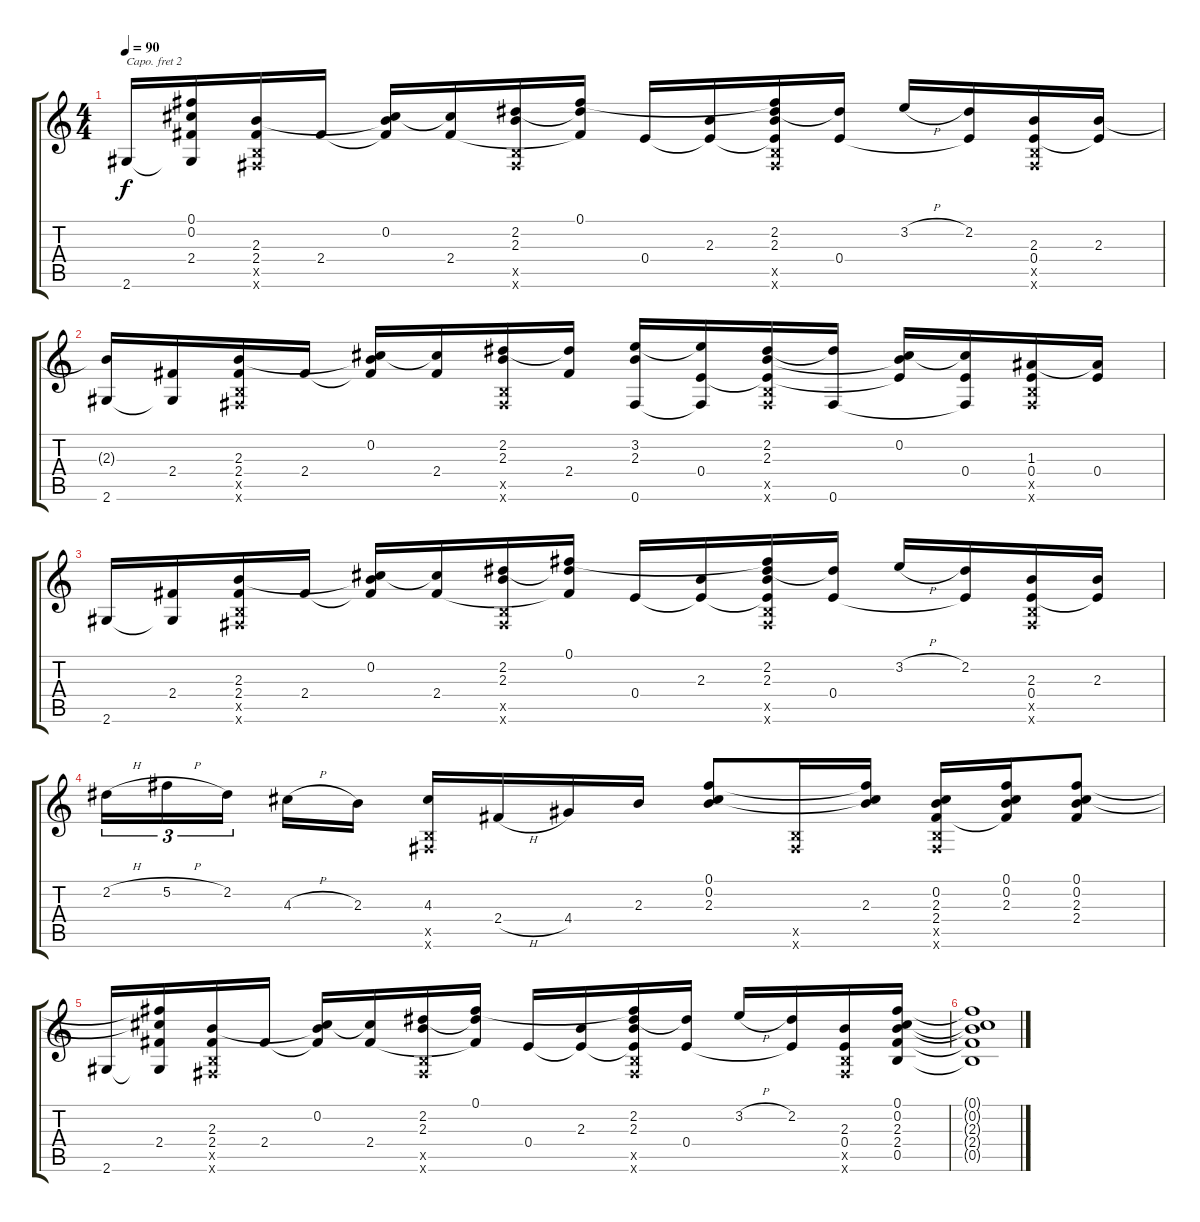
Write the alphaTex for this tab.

\track "" {instrument acousticguitarsteel}
\staff {score tabs}
\capo 2
\tuning (E4 B3 G3 D3 A2 E2) {hide}
\ts (4 4)
\tempo 90
\clef g2
\ks c
2.6.16{dy f} (0.1{t} 0.2{t} 2.4 2.6{t}).16 (2.3 2.4 0.5{x} 0.6{x}).16 2.4.16 (0.2 2.3{t} 2.4{t}).16 (0.2{t} 2.4).16 (2.2 2.3 0.5{x} 0.6{x}).16 (0.1 2.2{t} 2.4{t}).16 0.4.16 (2.3 0.4{t}).16 (0.1{t} 2.2 2.3 0.4{t} 0.5{x} 0.6{x}).16 (2.2{t} 0.4).16 3.2{h}.16 (2.2 0.4{t}).16 (2.3 0.4 0.5{x} 0.6{x}).16 (2.3 0.4{t}).16 |
(2.3{t} 2.6).16 (2.4 2.6{t}).16 (2.3 2.4 0.5{x} 0.6{x}).16 2.4.16 (0.2 2.3{t} 2.4{t}).16 (0.2{t} 2.4).16 (2.2 2.3 0.5{x} 0.6{x}).16 (2.2{t} 2.4).16 (3.2 2.3 0.6).16 (3.2{t} 0.4 0.6{t}).16 (2.2 2.3 0.4{t} 0.5{x} 0.6{x}).16 (2.2{t} 0.6).16 (0.2 2.3{t} 0.4{t}).16 (0.2{t} 0.4 0.6{t}).16 (1.3 0.4 0.5{x} 0.6{x}).16 (1.3{t} 0.4).16 |
2.6.16 (2.4 2.6{t}).16 (2.3 2.4 0.5{x} 0.6{x}).16 2.4.16 (0.2 2.3{t} 2.4{t}).16 (0.2{t} 2.4).16 (2.2 2.3 0.5{x} 0.6{x}).16 (0.1 2.2{t} 2.4{t}).16 0.4.16 (2.3 0.4{t}).16 (0.1{t} 2.2 2.3 0.4{t} 0.5{x} 0.6{x}).16 (2.2{t} 0.4).16 3.2{h}.16 (2.2 0.4{t}).16 (2.3 0.4 0.5{x} 0.6{x}).16 (2.3 0.4{t}).16 |
2.2{h}.16{tu (3 2)} 5.2{h}.16{tu (3 2)} 2.2.16{tu (3 2) beam splitsecondary} 4.3{h}.16 2.3.16 (4.3 0.5{x} 0.6{x}).16 2.4{h}.16 4.4.16 2.3.16 (0.1 0.2 2.3).8 (0.5{x} 0.6{x}).16 (0.1{t} 0.2{t} 2.3).16 (0.2 2.3 2.4 0.5{x} 0.6{x}).16 (0.1 0.2 2.3 2.4{t}).16 (0.1 0.2 2.3 2.4).8 |
2.6.16 (0.1{t} 0.2{t} 2.4 2.6{t}).16 (2.3 2.4 0.5{x} 0.6{x}).16 2.4.16 (0.2 2.3{t} 2.4{t}).16 (0.2{t} 2.4).16 (2.2 2.3 0.5{x} 0.6{x}).16 (0.1 2.2{t} 2.4{t}).16 0.4.16 (2.3 0.4{t}).16 (0.1{t} 2.2 2.3 0.4{t} 0.5{x} 0.6{x}).16 (2.2{t} 0.4).16 3.2{h}.16 (2.2 0.4{t}).16 (2.3 0.4 0.5{x} 0.6{x}).16 (0.1 0.2 2.3 2.4 0.5).16 |
(0.1{t} 0.2{t} 2.3{t} 2.4{t} 0.5{t}).1
